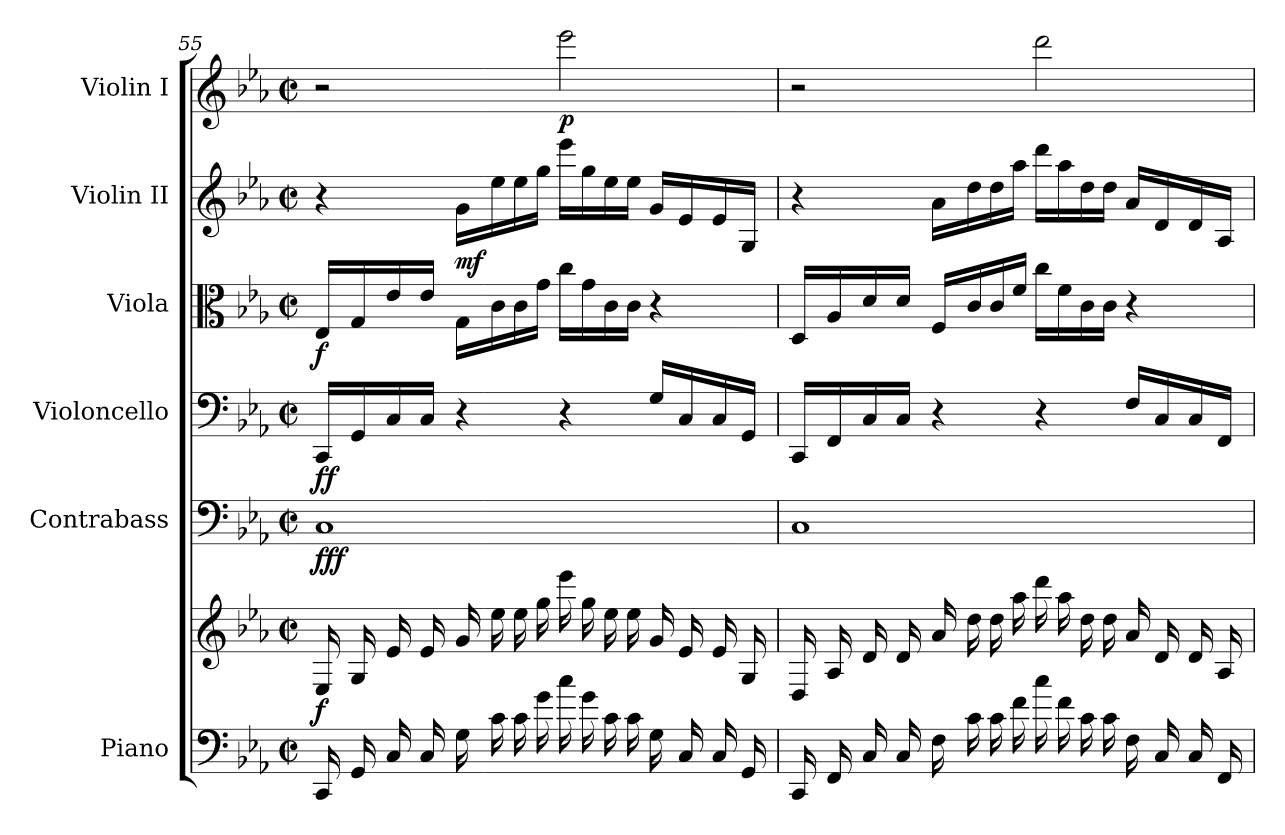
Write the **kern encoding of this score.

**kern	**kern	**dynam	**kern	**dynam	**kern	**dynam	**kern	**dynam	**kern	**dynam	**kern	**dynam
*part6	*part6	*part6	*part5	*part5	*part4	*part4	*part3	*part3	*part2	*part2	*part1	*part1
*staff7	*staff6	*staff6/7	*staff5	*staff5	*staff4	*staff4	*staff3	*staff3	*staff2	*staff2	*staff1	*staff1
*I"Piano	*	*	*I"Contrabass	*	*I"Violoncello	*	*I"Viola	*	*I"Violin II	*	*I"Violin I	*
*I'Pno.	*	*	*I'Cb.	*	*I'Vc.	*	*I'Vla.	*	*I'Vln. II	*	*I'Vln. I	*
!!LO:LB:g=z
*clefF4	*clefG2	*	*clefF4	*	*clefF4	*	*clefC3	*	*clefG2	*	*clefG2	*
*	*	*	*ITrd7c12	*	*	*	*	*	*	*	*	*
*k[b-e-a-]	*k[b-e-a-]	*	*k[b-e-a-]	*	*k[b-e-a-]	*	*k[b-e-a-]	*	*k[b-e-a-]	*	*k[b-e-a-]	*
*M2/2	*M2/2	*	*M2/2	*	*M2/2	*	*M2/2	*	*M2/2	*	*M2/2	*
*met(c|)	*met(c|)	*	*met(c|)	*	*met(c|)	*	*met(c|)	*	*met(c|)	*	*met(c|)	*
=55	=55	=55	=55	=55	=55	=55	=55	=55	=55	=55	=55	=55
!	!	!LO:DY:b	!	!LO:DY:b	!	!LO:DY:b	!	!LO:DY:b	!	!	!	!
16CC/	16E-/	f	1CC	fff	16CC/LL	ff	16E-/LL	f	4r	.	2r	.
16GG/	16G/	.	.	.	16GG/	.	16G/	.	.	.	.	.
16C/	16e-/	.	.	.	16C/	.	16e-/	.	.	.	.	.
16C/	16e-/	.	.	.	16C/JJ	.	16e-/JJ	.	.	.	.	.
!	!	!	!	!	!	!	!	!	!	!LO:DY:b	!	!
16G\	16g/	.	.	.	4r	.	16G\LL	.	16g\LL	mf	.	.
16c\	16ee-\	.	.	.	.	.	16c\	.	16ee-\	.	.	.
16c\	16ee-\	.	.	.	.	.	16c\	.	16ee-\	.	.	.
16g\	16gg\	.	.	.	.	.	16g\JJ	.	16gg\JJ	.	.	.
!	!	!	!	!	!	!	!	!	!	!	!	!LO:DY:b
16cc\	16eee-\	.	.	.	4r	.	16cc\LL	.	16eee-\LL	.	2eee-\	p
16g\	16gg\	.	.	.	.	.	16g\	.	16gg\	.	.	.
16c\	16ee-\	.	.	.	.	.	16c\	.	16ee-\	.	.	.
16c\	16ee-\	.	.	.	.	.	16c\JJ	.	16ee-\JJ	.	.	.
16G\	16g/	.	.	.	16G/LL	.	4r	.	16g/LL	.	.	.
16C/	16e-/	.	.	.	16C/	.	.	.	16e-/	.	.	.
16C/	16e-/	.	.	.	16C/	.	.	.	16e-/	.	.	.
16GG/	16G/	.	.	.	16GG/JJ	.	.	.	16G/JJ	.	.	.
=56	=56	=56	=56	=56	=56	=56	=56	=56	=56	=56	=56	=56
16CC/	16D/	.	1CC	.	16CC/LL	.	16D/LL	.	4r	.	2r	.
16FF/	16A-/	.	.	.	16FF/	.	16A-/	.	.	.	.	.
16C/	16d/	.	.	.	16C/	.	16d/	.	.	.	.	.
16C/	16d/	.	.	.	16C/JJ	.	16d/JJ	.	.	.	.	.
16F\	16a-/	.	.	.	4r	.	16F/LL	.	16a-\LL	.	.	.
16c\	16dd\	.	.	.	.	.	16c/	.	16dd\	.	.	.
16c\	16dd\	.	.	.	.	.	16c/	.	16dd\	.	.	.
16f\	16aa-\	.	.	.	.	.	16f/JJ	.	16aa-\JJ	.	.	.
16cc\	16ddd\	.	.	.	4r	.	16cc\LL	.	16ddd\LL	.	2ddd\	.
16f\	16aa-\	.	.	.	.	.	16f\	.	16aa-\	.	.	.
16c\	16dd\	.	.	.	.	.	16c\	.	16dd\	.	.	.
16c\	16dd\	.	.	.	.	.	16c\JJ	.	16dd\JJ	.	.	.
16F\	16a-/	.	.	.	16F/LL	.	4r	.	16a-/LL	.	.	.
16C/	16d/	.	.	.	16C/	.	.	.	16d/	.	.	.
16C/	16d/	.	.	.	16C/	.	.	.	16d/	.	.	.
16FF/	16A-/	.	.	.	16FF/JJ	.	.	.	16A-/JJ	.	.	.
=	=	=	=	=	=	=	=	=	=	=	=	=
*-	*-	*-	*-	*-	*-	*-	*-	*-	*-	*-	*-	*-
